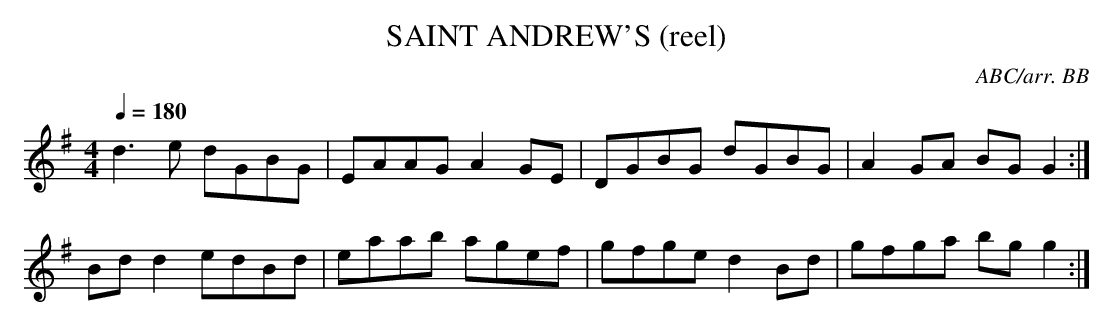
X:1
T:SAINT ANDREW'S (reel)
C:ABC/arr. BB
This sounds like a relative of "Mourne Mountains" (ONDMI #477). Bob
Taylor says this is a Larry Redican tune.
M:4/4
Q:1/4=180
L:1/8
K:G % source key = F
d3e dGBG |EAAG A2 GE|DGBG dGBG |A2 GA BG G2 :|
Bd d2 edBd|eaab agef|gfge d2 Bd|gfga bg g2 :|
